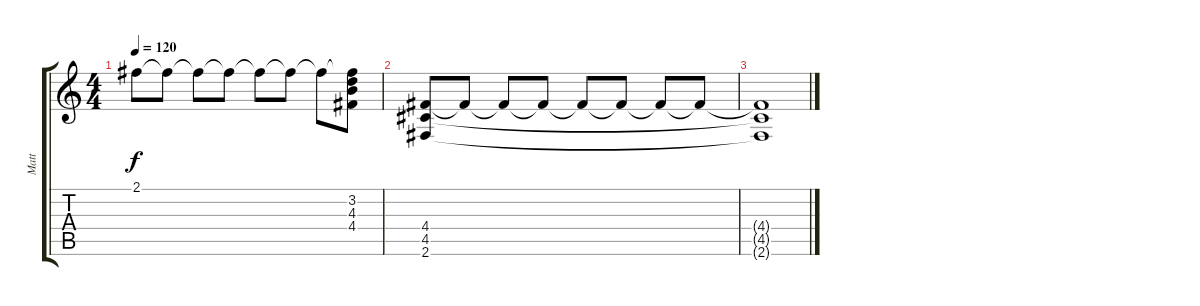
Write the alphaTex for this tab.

\track ("Matt" "Matt") {instrument overdrivenguitar}
\staff {score tabs}
\tuning (E4 B3 G3 D3 A2 E2) {hide}
\ts (4 4)
\tempo 120
\clef g2
\ks c
2.1{t}.8{dy f} 2.1{t}.8 2.1{t}.8 2.1{t}.8 2.1{t}.8 2.1{t}.8 2.1{t}.8 (2.1{t} 3.2{t} 4.3{t} 4.4{t}).8 |
(4.4 4.5 2.6).8 4.4{t}.8 4.4{t}.8 4.4{t}.8 4.4{t}.8 4.4{t}.8 4.4{t}.8 4.4{t}.8 |
(4.4{t} 4.5{t} 2.6{t}).1
